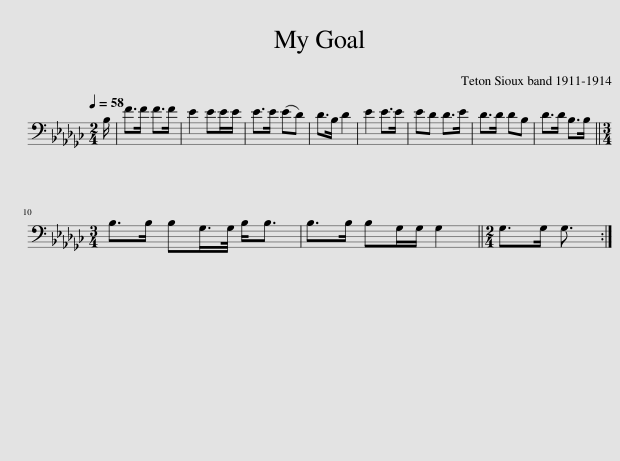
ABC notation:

X:1
L:1/8
Q:1/4=58
M:2/4
I:linebreak $
K:Gb
V:1 bass
V:1
 B,/ | F>F F>F | E2 EE/E/ | E>E (ED) | D>B, D2 | %5
 E2 E>E | ED D>E | D>D DB, | D>D B,>B, ||$[M:3/4] B,>B, B,G,/>G,/ B,<B, | %10
 B,>B, B,G,/G,/ G,2 ||[M:2/4] G,>G, G,3/2 :| %12
